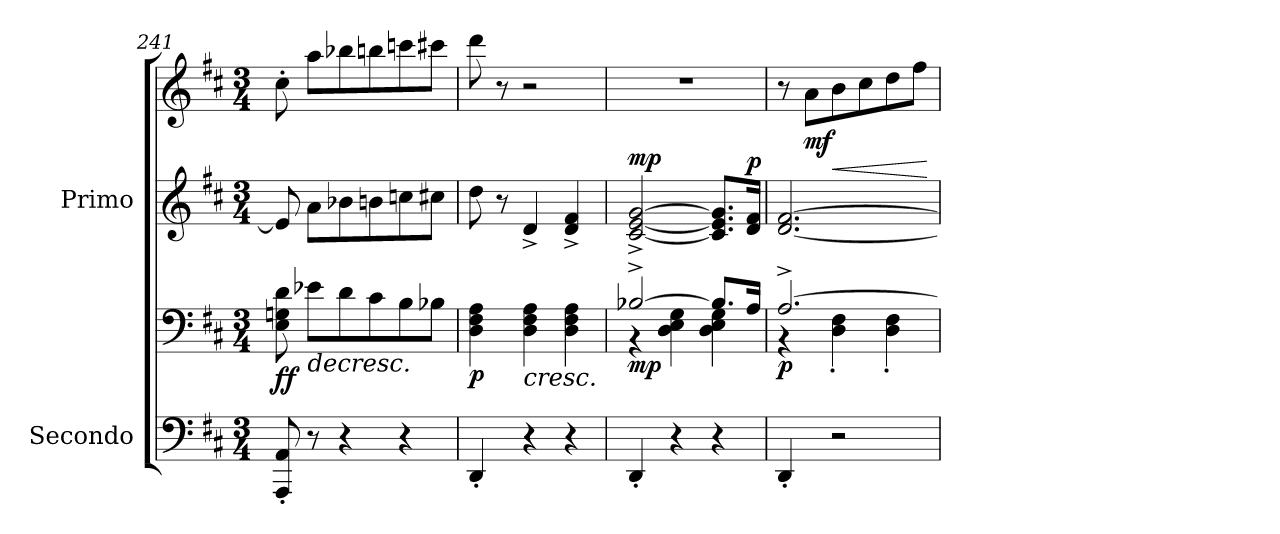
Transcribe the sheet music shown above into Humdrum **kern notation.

**kern	**kern	**dynam	**kern	**kern	**dynam
*part2	*part2	*part2	*part1	*part1	*part1
*staff4	*staff3	*staff3/4	*staff2	*staff1	*staff1/2
*I"Secondo	*	*	*I"Primo	*	*
*I'Sec.	*	*	*I'Pri.	*	*
*clefF4	*clefF4	*	*clefG2	*clefG2	*
*k[f#c#]	*k[f#c#]	*	*k[f#c#]	*k[f#c#]	*
*M3/4	*M3/4	*	*M3/4	*M3/4	*
=241	=241	=241	=241	=241	=241
!	!	!LO:DY:b	!	!	!
8AAA/' 8AA/'	8E\ 8Gn\ 8d\	ff	8e/]	8cc#'\	.
!	!	!LO:HP:b	!	!	!
8r	8e-X\L	>	8a\L	8aa\L	.
4r	8d\	.	8b-X\	8bb-X\	.
.	8c#\	.	8bn\	8bbn\	.
4r	8B\	.	8ccn\	8cccn\	.
.	8B-X\J	.	8cc#X\J	8ccc#X\J	.
=242	=242	=242	=242	=242	=242
!	!	!LO:DY:b	!	!	!
4DD'/	4D\ 4F#\ 4A\	p	8dd\	8ddd\	.
.	.	.	8r	8r	.
!	!	!LO:HP:b	!	!	!
4r	4D\ 4F#\ 4A\	<	4d^/	2r	.
4r	4D\ 4F#\ 4A\	.	4d/^ 4f#/^	.	.
.	.	]	.	.	.
=243	=243	=243	=243	=243	=243
*	*^	*	*	*	*
!	!	!	!LO:DY:b	!	!	!LO:DY:a=2
4DD'/	[2B-X^/	4r	mp	[2c#/^ [2e/^ [2g/^	2.r	mp
4r	.	4D\ 4E\ 4G\	.	.	.	.
4r	8.B-/L]	4D\ 4E\ 4G\	.	8.c#/] 8.e/] 8.g/]L	.	.
!	!	!	!	!	!	!LO:DY:a=2
.	16A/Jk	.	.	16d/ 16f#/Jk	.	p
*	*v	*v	*	*	*	*
.	.	[	.	.	.
=244	=244	=244	=244	=244	=244
*	*^	*	*	*	*
!	!	!	!LO:DY:b	!	!	!
4DD'/	[2.A^/	4r	p	[2.d/ [2.f#/	8r	.
!	!	!	!	!	!	!LO:DY:b
.	.	.	.	.	8a\L	mf
!	!	!	!	!	!	!LO:HP:b
2r	.	4D\' 4F#\'	.	.	8b\	<
.	.	.	.	.	8cc#\	.
.	.	4D\' 4F#\'	.	.	8dd\	.
.	.	.	.	.	8ff#\J	.
*	*v	*v	*	*	*	*
.	.	.	.	.	[
=	=	=	=	=	=
*-	*-	*-	*-	*-	*-
